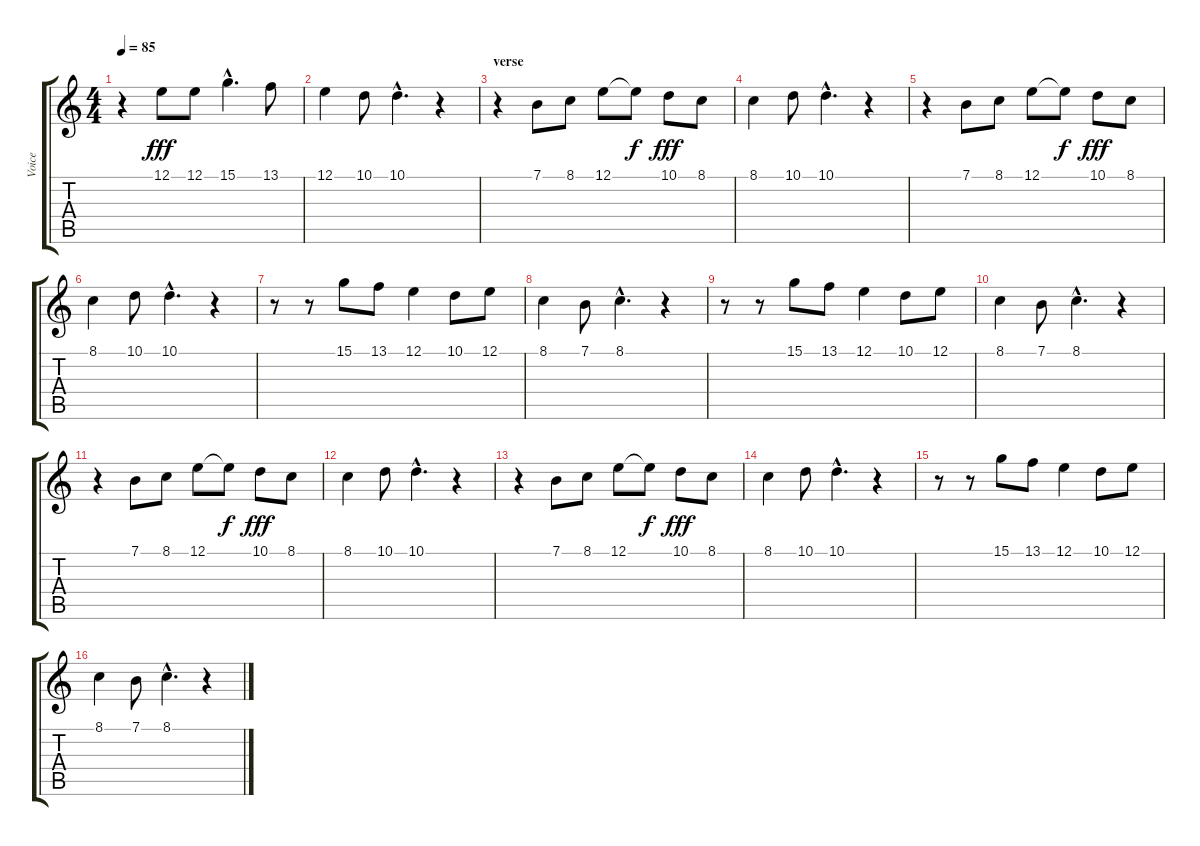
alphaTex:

\track ("Voice" "Voice") {instrument choiraahs}
\staff {score tabs}
\tuning (E4 B3 G3 D3 A2 E2) {hide}
\ts (4 4)
\tempo 85
\clef g2
\ks c
r.4{dy fff} 12.1.8 12.1.8 15.1{hac}.4{d} 13.1.8 |
12.1.4 10.1.8 10.1{hac}.4{d} r.4 |
\section ("" "verse")
r.4 7.1.8 8.1.8 12.1.8 12.1{t}.8{dy f} 10.1.8{dy fff} 8.1.8 |
8.1.4 10.1.8 10.1{hac}.4{d} r.4 |
r.4 7.1.8 8.1.8 12.1.8 12.1{t}.8{dy f} 10.1.8{dy fff} 8.1.8 |
8.1.4 10.1.8 10.1{hac}.4{d} r.4 |
r.8 r.8 15.1.8 13.1.8 12.1.4 10.1.8 12.1.8 |
8.1.4 7.1.8 8.1{hac}.4{d} r.4 |
r.8 r.8 15.1.8 13.1.8 12.1.4 10.1.8 12.1.8 |
8.1.4 7.1.8 8.1{hac}.4{d} r.4 |
r.4 7.1.8 8.1.8 12.1.8 12.1{t}.8{dy f} 10.1.8{dy fff} 8.1.8 |
8.1.4 10.1.8 10.1{hac}.4{d} r.4 |
r.4 7.1.8 8.1.8 12.1.8 12.1{t}.8{dy f} 10.1.8{dy fff} 8.1.8 |
8.1.4 10.1.8 10.1{hac}.4{d} r.4 |
r.8 r.8 15.1.8 13.1.8 12.1.4 10.1.8 12.1.8 |
8.1.4 7.1.8 8.1{hac}.4{d} r.4
